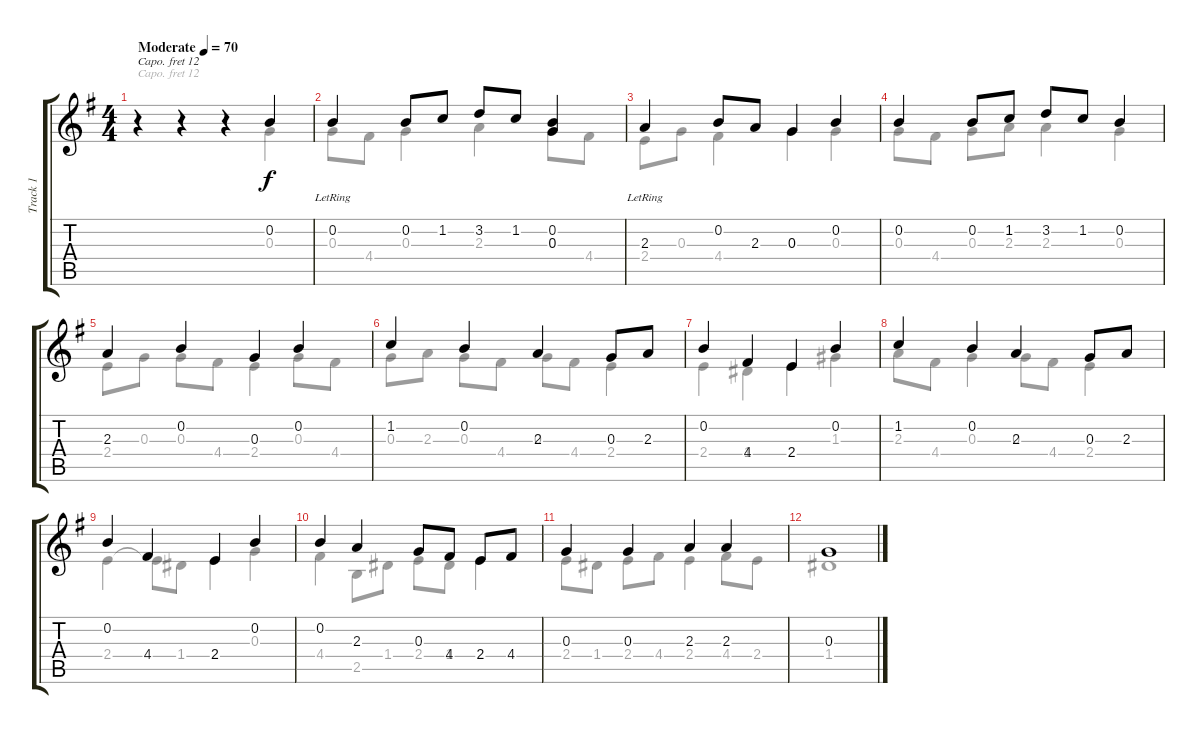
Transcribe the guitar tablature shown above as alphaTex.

\track ("Track 1" "Track 1") {instrument acousticgrandpiano}
\staff {score tabs}
\capo 12
\tuning (E4 B3 G3 D3 A2 E2) {hide}
\voice
\ts (4 4)
\tempo (70 "Moderate")
\clef g2
\ks g
r.4{dy f instrument acousticgrandpiano} r.4 r.4 0.2.4 |
0.2{lr}.4 0.2.8 1.2.8 3.2.8 1.2.8 (0.2 0.3).4 |
2.3{lr}.4 0.2.8 2.3.8 0.3.4 0.2.4 |
0.2.4 0.2.8 1.2.8 3.2.8 1.2.8 0.2.4 |
2.3.4 0.2.4 0.3.4 0.2.4 |
1.2.4 0.2.4 2.3.4 0.3.8 2.3.8 |
0.2.4 4.4.4 2.4.4 0.2.4 |
1.2.4 0.2.4 2.3.4 0.3.8 2.3.8 |
0.2.4 4.4.4 2.4.4 0.2.4 |
0.2.4 2.3.4 0.3.8 4.4.8 2.4.8 4.4.8 |
0.3.4 0.3.4 2.3.4 2.3.4 |
0.3.1
\voice
\clef g2
\ottava regular
\simile none
\ks g
r.4{dy f} r.4 r.4 0.3.4 |
0.3.8 4.4.8 0.3.4 2.3.4 0.3.8 4.4.8 |
2.4.8 0.3.8 4.4.4 0.3.4 0.3.4 |
0.3.8 4.4.8 0.3.8 2.3.8 2.3.4 0.3.4 |
2.4.8 0.3.8 0.3.8 4.4.8 2.4.4 0.3.8 4.4.8 |
0.3.8 2.3.8 0.3.8 4.4.8 0.3.8 4.4.8 2.4.4 |
2.4.4 1.4.4 2.4.4 1.3.4 |
2.3.8 4.4.8 0.3.4 0.3.8 4.4.8 2.4.4 |
2.4.4 2.4{t}.8 1.4.8 2.4.4 0.3.4 |
4.4.4 2.5.8 1.4.8 2.4.8 1.4.8 2.4.4 |
2.4.8 1.4.8 2.4.8 4.4.8 2.4.4 4.4.8 2.4.8 |
1.4.1
